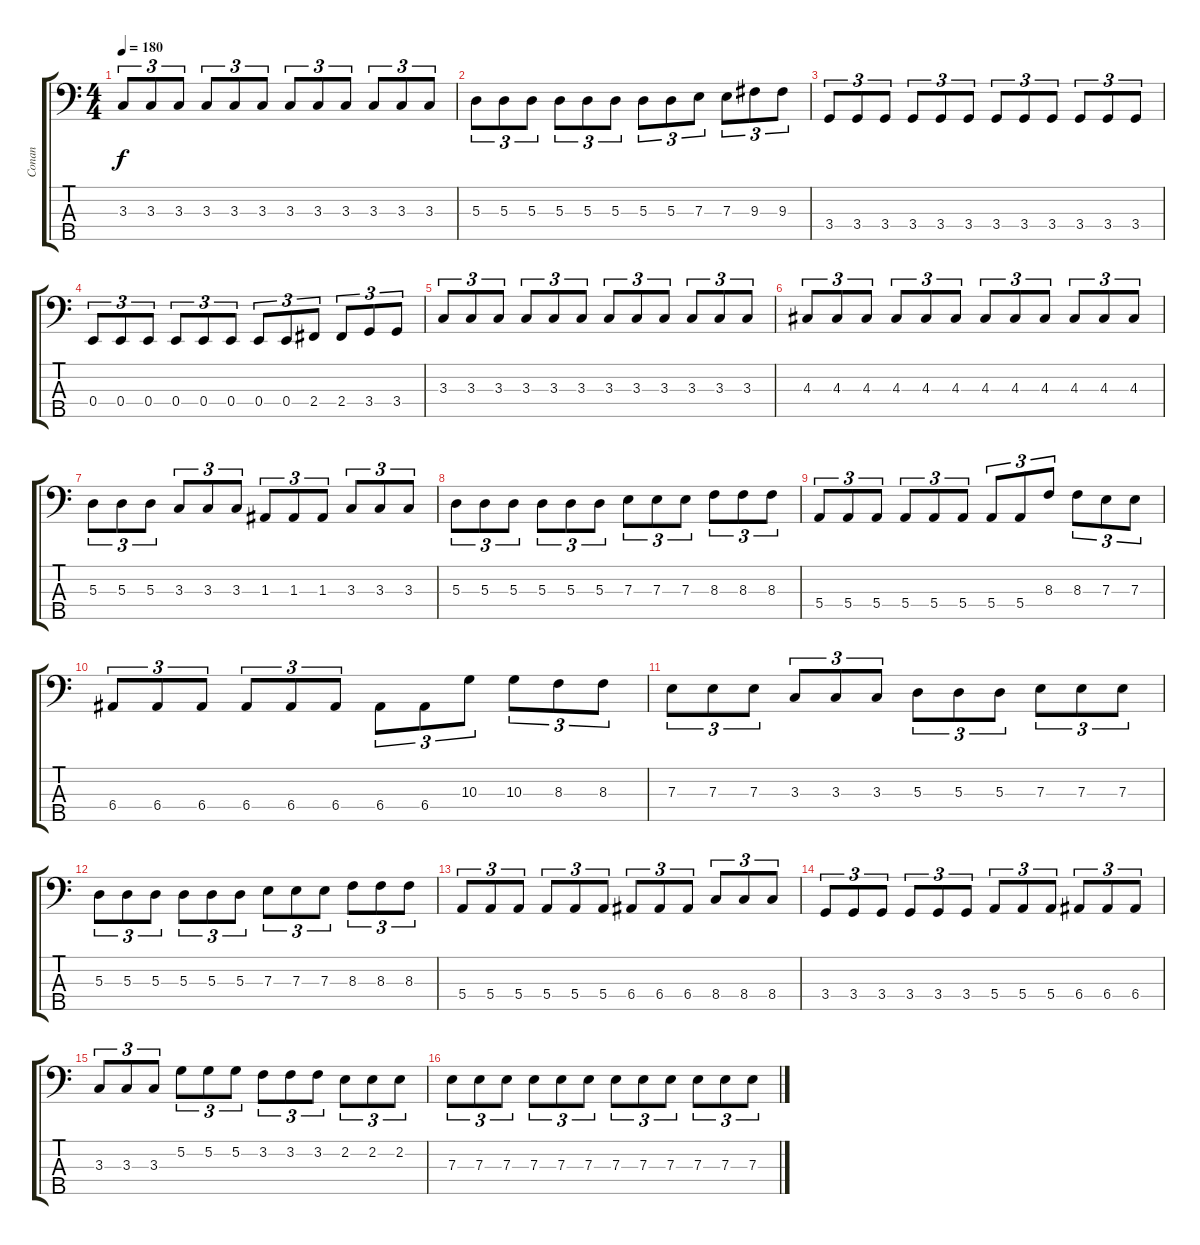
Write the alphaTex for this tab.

\track ("Conan" "Conan") {instrument electricbassfinger}
\staff {score tabs}
\tuning (G2 D2 A1 E1 B0) {hide}
\ts (4 4)
\tempo 180
\clef f4
\ks c
3.3.8{tu (3 2) dy f} 3.3.8{tu (3 2)} 3.3.8{tu (3 2)} 3.3.8{tu (3 2)} 3.3.8{tu (3 2)} 3.3.8{tu (3 2)} 3.3.8{tu (3 2)} 3.3.8{tu (3 2)} 3.3.8{tu (3 2)} 3.3.8{tu (3 2)} 3.3.8{tu (3 2)} 3.3.8{tu (3 2)} |
5.3.8{tu (3 2)} 5.3.8{tu (3 2)} 5.3.8{tu (3 2)} 5.3.8{tu (3 2)} 5.3.8{tu (3 2)} 5.3.8{tu (3 2)} 5.3.8{tu (3 2)} 5.3.8{tu (3 2)} 7.3.8{tu (3 2)} 7.3.8{tu (3 2)} 9.3.8{tu (3 2)} 9.3.8{tu (3 2)} |
3.4.8{tu (3 2)} 3.4.8{tu (3 2)} 3.4.8{tu (3 2)} 3.4.8{tu (3 2)} 3.4.8{tu (3 2)} 3.4.8{tu (3 2)} 3.4.8{tu (3 2)} 3.4.8{tu (3 2)} 3.4.8{tu (3 2)} 3.4.8{tu (3 2)} 3.4.8{tu (3 2)} 3.4.8{tu (3 2)} |
0.4.8{tu (3 2)} 0.4.8{tu (3 2)} 0.4.8{tu (3 2)} 0.4.8{tu (3 2)} 0.4.8{tu (3 2)} 0.4.8{tu (3 2)} 0.4.8{tu (3 2)} 0.4.8{tu (3 2)} 2.4.8{tu (3 2)} 2.4.8{tu (3 2)} 3.4.8{tu (3 2)} 3.4.8{tu (3 2)} |
3.3.8{tu (3 2)} 3.3.8{tu (3 2)} 3.3.8{tu (3 2)} 3.3.8{tu (3 2)} 3.3.8{tu (3 2)} 3.3.8{tu (3 2)} 3.3.8{tu (3 2)} 3.3.8{tu (3 2)} 3.3.8{tu (3 2)} 3.3.8{tu (3 2)} 3.3.8{tu (3 2)} 3.3.8{tu (3 2)} |
4.3.8{tu (3 2)} 4.3.8{tu (3 2)} 4.3.8{tu (3 2)} 4.3.8{tu (3 2)} 4.3.8{tu (3 2)} 4.3.8{tu (3 2)} 4.3.8{tu (3 2)} 4.3.8{tu (3 2)} 4.3.8{tu (3 2)} 4.3.8{tu (3 2)} 4.3.8{tu (3 2)} 4.3.8{tu (3 2)} |
5.3.8{tu (3 2)} 5.3.8{tu (3 2)} 5.3.8{tu (3 2)} 3.3.8{tu (3 2)} 3.3.8{tu (3 2)} 3.3.8{tu (3 2)} 1.3.8{tu (3 2)} 1.3.8{tu (3 2)} 1.3.8{tu (3 2)} 3.3.8{tu (3 2)} 3.3.8{tu (3 2)} 3.3.8{tu (3 2)} |
5.3.8{tu (3 2)} 5.3.8{tu (3 2)} 5.3.8{tu (3 2)} 5.3.8{tu (3 2)} 5.3.8{tu (3 2)} 5.3.8{tu (3 2)} 7.3.8{tu (3 2)} 7.3.8{tu (3 2)} 7.3.8{tu (3 2)} 8.3.8{tu (3 2)} 8.3.8{tu (3 2)} 8.3.8{tu (3 2)} |
5.4.8{tu (3 2)} 5.4.8{tu (3 2)} 5.4.8{tu (3 2)} 5.4.8{tu (3 2)} 5.4.8{tu (3 2)} 5.4.8{tu (3 2)} 5.4.8{tu (3 2)} 5.4.8{tu (3 2)} 8.3.8{tu (3 2)} 8.3.8{tu (3 2)} 7.3.8{tu (3 2)} 7.3.8{tu (3 2)} |
6.4.8{tu (3 2)} 6.4.8{tu (3 2)} 6.4.8{tu (3 2)} 6.4.8{tu (3 2)} 6.4.8{tu (3 2)} 6.4.8{tu (3 2)} 6.4.8{tu (3 2)} 6.4.8{tu (3 2)} 10.3.8{tu (3 2)} 10.3.8{tu (3 2)} 8.3.8{tu (3 2)} 8.3.8{tu (3 2)} |
7.3.8{tu (3 2)} 7.3.8{tu (3 2)} 7.3.8{tu (3 2)} 3.3.8{tu (3 2)} 3.3.8{tu (3 2)} 3.3.8{tu (3 2)} 5.3.8{tu (3 2)} 5.3.8{tu (3 2)} 5.3.8{tu (3 2)} 7.3.8{tu (3 2)} 7.3.8{tu (3 2)} 7.3.8{tu (3 2)} |
5.3.8{tu (3 2)} 5.3.8{tu (3 2)} 5.3.8{tu (3 2)} 5.3.8{tu (3 2)} 5.3.8{tu (3 2)} 5.3.8{tu (3 2)} 7.3.8{tu (3 2)} 7.3.8{tu (3 2)} 7.3.8{tu (3 2)} 8.3.8{tu (3 2)} 8.3.8{tu (3 2)} 8.3.8{tu (3 2)} |
5.4.8{tu (3 2)} 5.4.8{tu (3 2)} 5.4.8{tu (3 2)} 5.4.8{tu (3 2)} 5.4.8{tu (3 2)} 5.4.8{tu (3 2)} 6.4.8{tu (3 2)} 6.4.8{tu (3 2)} 6.4.8{tu (3 2)} 8.4.8{tu (3 2)} 8.4.8{tu (3 2)} 8.4.8{tu (3 2)} |
3.4.8{tu (3 2)} 3.4.8{tu (3 2)} 3.4.8{tu (3 2)} 3.4.8{tu (3 2)} 3.4.8{tu (3 2)} 3.4.8{tu (3 2)} 5.4.8{tu (3 2)} 5.4.8{tu (3 2)} 5.4.8{tu (3 2)} 6.4.8{tu (3 2)} 6.4.8{tu (3 2)} 6.4.8{tu (3 2)} |
3.3.8{tu (3 2)} 3.3.8{tu (3 2)} 3.3.8{tu (3 2)} 5.2.8{tu (3 2)} 5.2.8{tu (3 2)} 5.2.8{tu (3 2)} 3.2.8{tu (3 2)} 3.2.8{tu (3 2)} 3.2.8{tu (3 2)} 2.2.8{tu (3 2)} 2.2.8{tu (3 2)} 2.2.8{tu (3 2)} |
7.3.8{tu (3 2)} 7.3.8{tu (3 2)} 7.3.8{tu (3 2)} 7.3.8{tu (3 2)} 7.3.8{tu (3 2)} 7.3.8{tu (3 2)} 7.3.8{tu (3 2)} 7.3.8{tu (3 2)} 7.3.8{tu (3 2)} 7.3.8{tu (3 2)} 7.3.8{tu (3 2)} 7.3.8{tu (3 2)}
